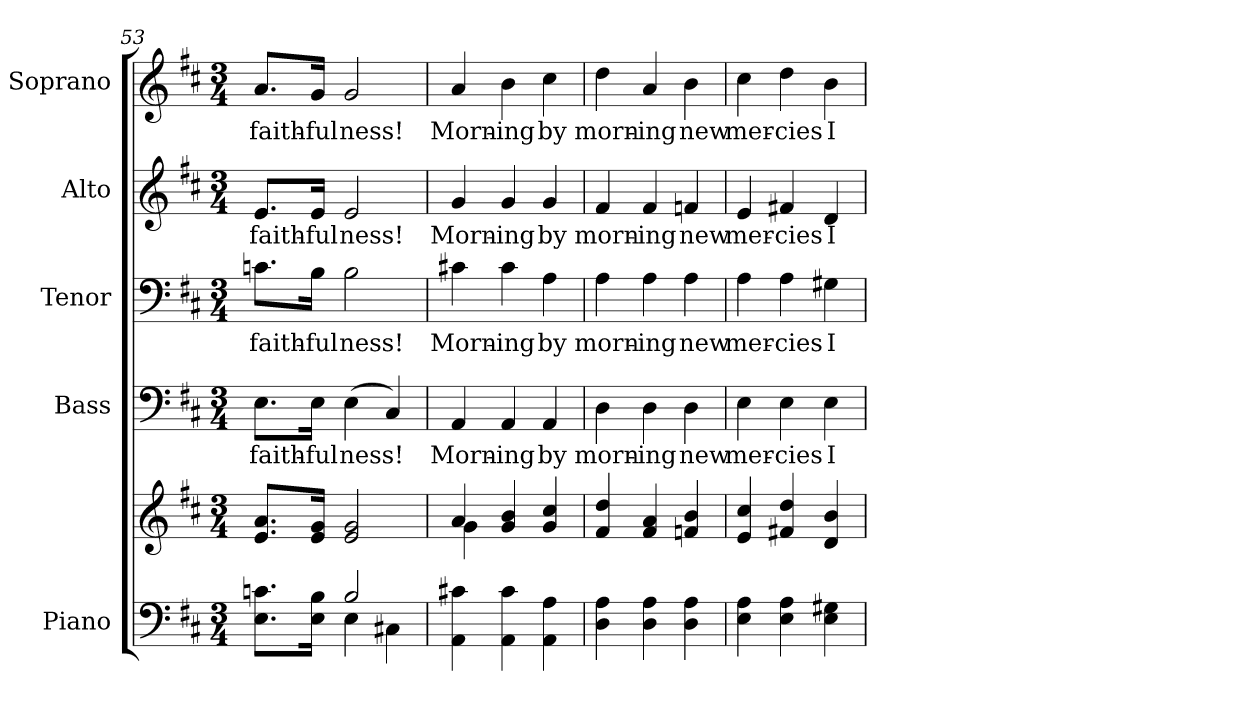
**kern	**kern	**kern	**text	**kern	**text	**kern	**text	**kern	**text
*part5	*part5	*part4	*part4	*part3	*part3	*part2	*part2	*part1	*part1
*staff6	*staff5	*staff4	*staff4	*staff3	*staff3	*staff2	*staff2	*staff1	*staff1
*I"Piano	*	*I"Bass	*	*I"Tenor	*	*I"Alto	*	*I"Soprano	*
*I'Pno.	*	*I'B.	*	*I'T.	*	*I'A.	*	*I'S.	*
*clefF4	*clefG2	*clefF4	*	*clefF4	*	*clefG2	*	*clefG2	*
*k[f#c#]	*k[f#c#]	*k[f#c#]	*	*k[f#c#]	*	*k[f#c#]	*	*k[f#c#]	*
*D:	*D:	*D:	*	*D:	*	*D:	*	*D:	*
*M3/4	*M3/4	*M3/4	*	*M3/4	*	*M3/4	*	*M3/4	*
=53	=53	=53	=53	=53	=53	=53	=53	=53	=53
*^	*	*	*	*	*	*	*	*	*
!	!	!	!	!LO:LY:b:color=#000000	!	!	!	!	!	!
!	!	!	!	!	!	!LO:LY:b:color=#000000	!	!	!	!
!	!	!	!	!	!	!	!	!LO:LY:b:color=#000000	!	!
!	!	!	!	!	!	!	!	!	!	!LO:LY:b:color=#000000
8.Ei\ 8.cni\L	4ryy	8.ei/ 8.ai/L	8.Ei\L	faith-	8.cni\L	faith-	8.ei/L	faith-	8.ai/L	faith-
!	!	!	!	!LO:LY:b:color=#000000	!	!	!	!	!	!
!	!	!	!	!	!	!LO:LY:b:color=#000000	!	!	!	!
!	!	!	!	!	!	!	!	!LO:LY:b:color=#000000	!	!
!	!	!	!	!	!	!	!	!	!	!LO:LY:b:color=#000000
16Ei\ 16Bi\Jk	.	16ei/ 16gi/Jk	16Ei\Jk	-ful	16Bi\Jk	-ful	16ei/Jk	-ful	16gi/Jk	-ful
!	!	!	!	!LO:LY:b:color=#000000	!	!	!	!	!	!
!	!	!	!	!	!	!LO:LY:b:color=#000000	!	!	!	!
!	!	!	!	!	!	!	!	!LO:LY:b:color=#000000	!	!
!	!	!	!	!	!	!	!	!	!	!LO:LY:b:color=#000000
2Bi/	4Ei\	2ei/ 2gi	(4Ei\	ness!	2Bi\	ness!	2ei/	ness!	2gi/	ness!
.	4C#Xi\	.	4C#i/)	.	.	.	.	.	.	.
*v	*v	*	*	*	*	*	*	*	*	*
!!LO:PB:g=z
=54	=54	=54	=54	=54	=54	=54	=54	=54	=54
*	*^	*	*	*	*	*	*	*	*
*^	*	*	*	*	*	*	*	*	*	*
!	!	!	!	!	!LO:LY:b:color=#000000	!	!	!	!	!	!
*v	*v	*	*	*	*	*	*	*	*	*	*
*^	*	*	*	*	*	*	*	*	*	*
!	!	!	!	!	!	!	!LO:LY:b:color=#000000	!	!	!	!
*v	*v	*	*	*	*	*	*	*	*	*	*
*^	*	*	*	*	*	*	*	*	*	*
!	!	!	!	!	!	!	!	!	!LO:LY:b:color=#000000	!	!
*v	*v	*	*	*	*	*	*	*	*	*	*
*^	*	*	*	*	*	*	*	*	*	*
!	!	!	!	!	!	!	!	!	!	!	!LO:LY:b:color=#000000
*v	*v	*	*	*	*	*	*	*	*	*	*
4AAi\ 4c#Xi	4ai/	4gi\	4AAi/	Morn-	4c#Xi\	Morn-	4gi/	Morn-	4ai/	Morn-
!	!	!	!	!LO:LY:b:color=#000000	!	!	!	!	!	!
!	!	!	!	!	!	!LO:LY:b:color=#000000	!	!	!	!
!	!	!	!	!	!	!	!	!LO:LY:b:color=#000000	!	!
!	!	!	!	!	!	!	!	!	!	!LO:LY:b:color=#000000
4AAi\ 4c#i	4gi/ 4bi	4ryy	4AAi/	-ing	4c#i\	-ing	4gi/	-ing	4bi\	-ing
!	!	!	!	!LO:LY:b:color=#000000	!	!	!	!	!	!
!	!	!	!	!	!	!LO:LY:b:color=#000000	!	!	!	!
!	!	!	!	!	!	!	!	!LO:LY:b:color=#000000	!	!
!	!	!	!	!	!	!	!	!	!	!LO:LY:b:color=#000000
4AAi\ 4Ai	4gi/ 4cc#i	4ryy	4AAi/	by	4Ai\	by	4gi/	by	4cc#i\	by
*	*v	*v	*	*	*	*	*	*	*	*
=55	=55	=55	=55	=55	=55	=55	=55	=55	=55
*	*^	*	*	*	*	*	*	*	*
!	!	!	!	!LO:LY:b:color=#000000	!	!	!	!	!	!
*	*v	*v	*	*	*	*	*	*	*	*
*	*^	*	*	*	*	*	*	*	*
!	!	!	!	!	!	!LO:LY:b:color=#000000	!	!	!	!
*	*v	*v	*	*	*	*	*	*	*	*
*	*^	*	*	*	*	*	*	*	*
!	!	!	!	!	!	!	!	!LO:LY:b:color=#000000	!	!
*	*v	*v	*	*	*	*	*	*	*	*
*	*^	*	*	*	*	*	*	*	*
!	!	!	!	!	!	!	!	!	!	!LO:LY:b:color=#000000
*	*v	*v	*	*	*	*	*	*	*	*
4Di\ 4Ai	4f#i/ 4ddi	4Di\	morn-	4Ai\	morn-	4f#i/	morn-	4ddi\	morn-
!	!	!	!LO:LY:b:color=#000000	!	!	!	!	!	!
!	!	!	!	!	!LO:LY:b:color=#000000	!	!	!	!
!	!	!	!	!	!	!	!LO:LY:b:color=#000000	!	!
!	!	!	!	!	!	!	!	!	!LO:LY:b:color=#000000
4Di\ 4Ai	4f#i/ 4ai	4Di\	-ing	4Ai\	-ing	4f#i/	-ing	4ai/	-ing
!	!	!	!LO:LY:b:color=#000000	!	!	!	!	!	!
!	!	!	!	!	!LO:LY:b:color=#000000	!	!	!	!
!	!	!	!	!	!	!	!LO:LY:b:color=#000000	!	!
!	!	!	!	!	!	!	!	!	!LO:LY:b:color=#000000
4Di\ 4Ai	4fni/ 4bi	4Di\	new	4Ai\	new	4fni/	new	4bi\	new
=56	=56	=56	=56	=56	=56	=56	=56	=56	=56
!	!	!	!LO:LY:b:color=#000000	!	!	!	!	!	!
!	!	!	!	!	!LO:LY:b:color=#000000	!	!	!	!
!	!	!	!	!	!	!	!LO:LY:b:color=#000000	!	!
!	!	!	!	!	!	!	!	!	!LO:LY:b:color=#000000
4Ei\ 4Ai	4ei/ 4cc#i	4Ei\	mer-	4Ai\	mer-	4ei/	mer-	4cc#i\	mer-
!	!	!	!LO:LY:b:color=#000000	!	!	!	!	!	!
!	!	!	!	!	!LO:LY:b:color=#000000	!	!	!	!
!	!	!	!	!	!	!	!LO:LY:b:color=#000000	!	!
!	!	!	!	!	!	!	!	!	!LO:LY:b:color=#000000
4Ei\ 4Ai	4f#Xi/ 4ddi	4Ei\	-cies	4Ai\	-cies	4f#Xi/	-cies	4ddi\	-cies
!	!	!	!LO:LY:b:color=#000000	!	!	!	!	!	!
!	!	!	!	!	!LO:LY:b:color=#000000	!	!	!	!
!	!	!	!	!	!	!	!LO:LY:b:color=#000000	!	!
!	!	!	!	!	!	!	!	!	!LO:LY:b:color=#000000
4Ei\ 4G#Xi	4di/ 4bi	4Ei\	I	4G#Xi\	I	4di/	I	4bi\	I
=	=	=	=	=	=	=	=	=	=
*-	*-	*-	*-	*-	*-	*-	*-	*-	*-
